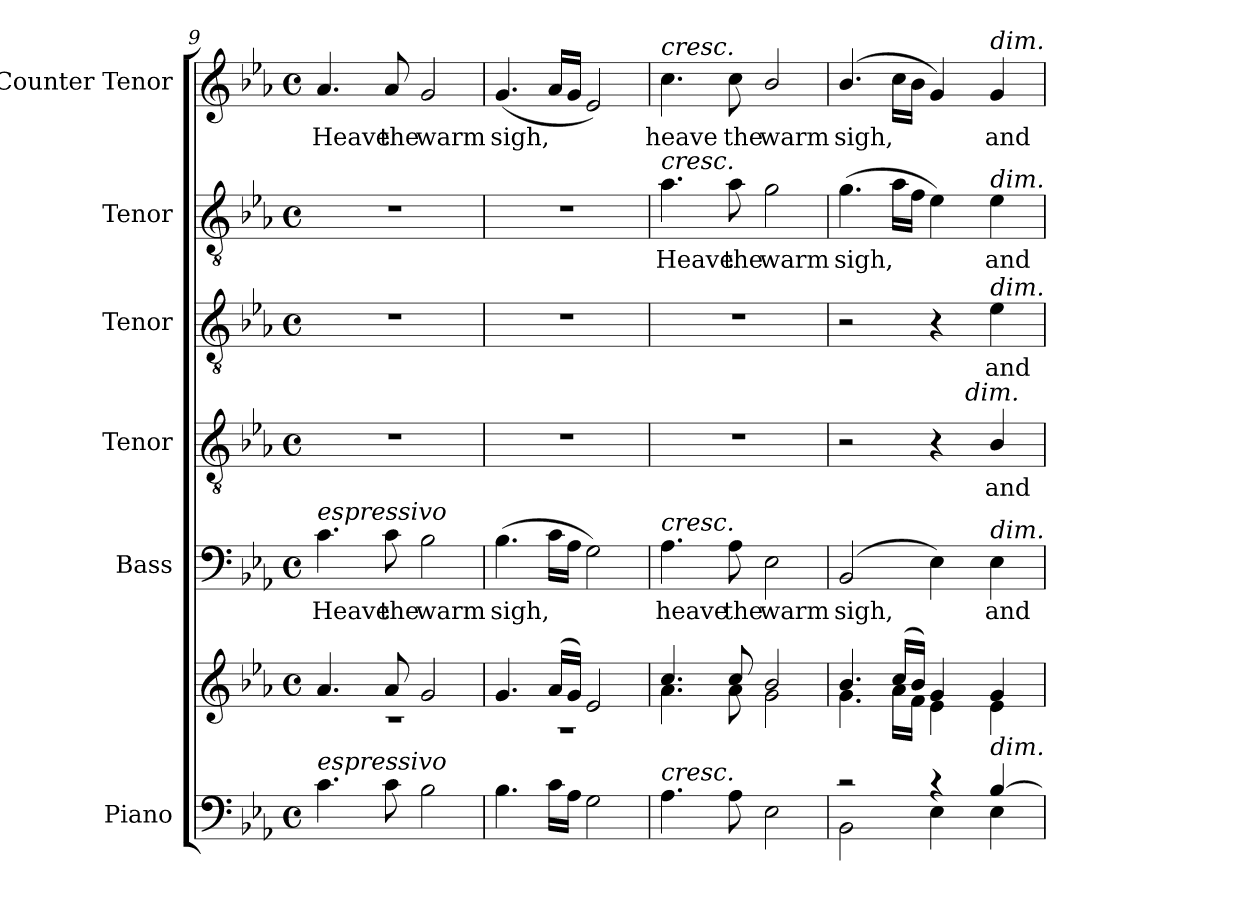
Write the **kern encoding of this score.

**kern	**kern	**kern	**text	**kern	**text	**kern	**text	**kern	**text	**kern	**text
*part6	*part6	*part5	*part5	*part4	*part4	*part3	*part3	*part2	*part2	*part1	*part1
*staff7	*staff6	*staff5	*staff5	*staff4	*staff4	*staff3	*staff3	*staff2	*staff2	*staff1	*staff1
*I"Piano	*	*I"Bass	*	*I"Tenor	*	*I"Tenor	*	*I"Tenor	*	*I"Counter Tenor	*
*I'Pno.	*	*I'B.	*	*I'T.	*	*I'T.	*	*I'T.	*	*	*
*clefF4	*clefG2	*clefF4	*	*clefGv2	*	*clefGv2	*	*clefGv2	*	*clefG2	*
*	*	*	*	*ITrd7c12	*	*ITrd7c12	*	*ITrd7c12	*	*	*
*k[b-e-a-]	*k[b-e-a-]	*k[b-e-a-]	*	*k[b-e-a-]	*	*k[b-e-a-]	*	*k[b-e-a-]	*	*k[b-e-a-]	*
*E-:	*E-:	*E-:	*	*E-:	*	*E-:	*	*E-:	*	*E-:	*
*M4/4	*M4/4	*M4/4	*	*M4/4	*	*M4/4	*	*M4/4	*	*M4/4	*
*met(c)	*met(c)	*met(c)	*	*met(c)	*	*met(c)	*	*met(c)	*	*met(c)	*
=9	=9	=9	=9	=9	=9	=9	=9	=9	=9	=9	=9
*	*^	*	*	*	*	*	*	*	*	*	*
!	!	!	!	!LO:LY:b:color=#000000	!	!	!	!	!	!	!	!
!	!	!	!LO:TX:a:i:t=espressivo	!	!	!	!	!	!	!	!	!
!LO:TX:a:i:t=espressivo	!	!	!	!	!	!	!	!	!	!	!	!
!	!	!	!	!	!	!	!	!	!	!	!	!LO:LY:b:color=#000000
4.ci\	4.a-i/	1r	4.ci\	Heave	1r	.	1r	.	1r	.	4.a-i/	Heave
!	!	!	!	!LO:LY:b:color=#000000	!	!	!	!	!	!	!	!
!	!	!	!	!	!	!	!	!	!	!	!	!LO:LY:b:color=#000000
8ci\	8a-i/	.	8ci\	the	.	.	.	.	.	.	8a-i/	the
!	!	!	!	!LO:LY:b:color=#000000	!	!	!	!	!	!	!	!
!	!	!	!	!	!	!	!	!	!	!	!	!LO:LY:b:color=#000000
2B-i\	2gi/	.	2B-i\	warm	.	.	.	.	.	.	2gi/	warm
!!LO:PB:g=z
=10	=10	=10	=10	=10	=10	=10	=10	=10	=10	=10	=10	=10
!	!	!	!	!LO:LY:b:color=#000000	!	!	!	!	!	!	!	!
!	!	!	!	!	!	!	!	!	!	!	!	!LO:LY:b:color=#000000
4.B-i\	4.gi/	1r	(4.B-i\	sigh,	1r	.	1r	.	1r	.	(4.gi/	sigh,
16ci\LL	(16a-i/LL	.	16ci\LL	.	.	.	.	.	.	.	16a-i/LL	.
16A-i\JJ	16gi/JJ)	.	16A-i\JJ	.	.	.	.	.	.	.	16gi/JJ	.
2Gi\	2e-i/	.	2Gi\)	.	.	.	.	.	.	.	2e-i/)	.
=11	=11	=11	=11	=11	=11	=11	=11	=11	=11	=11	=11	=11
!	!	!	!	!LO:LY:b:color=#000000	!	!	!	!	!	!	!	!
!	!	!	!	!	!	!	!	!	!	!LO:LY:b:color=#000000	!	!
!	!	!	!	!	!	!	!	!	!	!	!LO:TX:a:i:t=cresc.	!
!	!	!	!	!	!	!	!	!	!LO:TX:a:i:t=cresc.	!	!	!
!	!	!	!LO:TX:a:i:t=cresc.	!	!	!	!	!	!	!	!	!
!LO:TX:a:i:t=cresc.	!	!	!	!	!	!	!	!	!	!	!	!
!	!	!	!	!	!	!	!	!	!	!	!	!LO:LY:b:color=#000000
4.A-i\	4.cci/	4.a-i\	4.A-i\	heave	1r	.	1r	.	4.A-i\	Heave	4.cci\	heave
!	!	!	!	!LO:LY:b:color=#000000	!	!	!	!	!	!	!	!
!	!	!	!	!	!	!	!	!	!	!LO:LY:b:color=#000000	!	!
!	!	!	!	!	!	!	!	!	!	!	!	!LO:LY:b:color=#000000
8A-i\	8cci/	8a-i\	8A-i\	the	.	.	.	.	8A-i\	the	8cci\	the
!	!	!	!	!LO:LY:b:color=#000000	!	!	!	!	!	!	!	!
!	!	!	!	!	!	!	!	!	!	!LO:LY:b:color=#000000	!	!
!	!	!	!	!	!	!	!	!	!	!	!	!LO:LY:b:color=#000000
2E-i\	2b-i/	2gi\	2E-i\	warm	.	.	.	.	2Gi\	warm	2b-i/	warm
=12	=12	=12	=12	=12	=12	=12	=12	=12	=12	=12	=12	=12
*^	*	*	*	*	*	*	*	*	*	*	*	*
!	!	!	!	!	!LO:LY:b:color=#000000	!	!	!	!	!	!	!	!
!	!	!	!	!	!	!	!	!	!	!	!LO:LY:b:color=#000000	!	!
!	!	!	!	!	!	!	!	!	!	!	!	!	!LO:LY:b:color=#000000
*	*	*	*	*	*	*^	*	*	*	*	*	*	*
2r	2BB-i\	4.b-i/	4.gi\	(2BB-i/	sigh,	2r	2ryy	.	2r	.	(4.Gi\	sigh,	(4.b-i/	sigh,
.	.	(16cci/LL	16a-i\LL	.	.	.	.	.	.	.	16A-i\LL	.	16cci\LL	.
.	.	16b-i/JJ)	16fi\JJ	.	.	.	.	.	.	.	16Fi\JJ	.	16b-i\JJ	.
4r	4E-i\	4gi/	4e-i\	4E-i\)	.	4r	8ryy	.	4r	.	4E-i\)	.	4gi/)	.
.	.	.	.	.	.	.	64ryy	.	.	.	.	.	.	.
!	!	!	!	!	!	!	!LO:TX:a:i:t=dim.	!	!	!	!	!	!	!
.	.	.	.	.	.	.	4ryy	.	.	.	.	.	.	.
!	!	!	!	!	!LO:LY:b:color=#000000	!	!	!	!	!	!	!	!	!
!	!	!	!	!	!	!	!	!LO:LY:b:color=#000000	!	!	!	!	!	!
!	!	!	!	!	!	!	!	!	!	!LO:LY:b:color=#000000	!	!	!	!
!	!	!	!	!	!	!	!	!	!	!	!	!LO:LY:b:color=#000000	!	!
!	!	!	!	!	!	!	!	!	!	!	!	!	!LO:TX:a:i:t=dim.	!
!	!	!	!	!	!	!	!	!	!	!	!LO:TX:a:i:t=dim.	!	!	!
!	!	!	!	!	!	!	!	!	!LO:TX:a:i:t=dim.	!	!	!	!	!
!	!	!	!	!LO:TX:a:i:t=dim.	!	!	!	!	!	!	!	!	!	!
!LO:TX:a:i:t=dim.	!	!	!	!	!	!	!	!	!	!	!	!	!	!
!	!	!	!	!	!	!	!	!	!	!	!	!	!	!LO:LY:b:color=#000000
[4B-i/	4E-i\	4gi/	4e-i\	4E-i\	and	4BB-i/	.	and	4E-i\	and	4E-i\	and	4gi/	and
.	.	.	.	.	.	.	16..ryy	.	.	.	.	.	.	.
*v	*v	*	*	*	*	*v	*v	*	*	*	*	*	*	*
*	*v	*v	*	*	*	*	*	*	*	*	*	*
=	=	=	=	=	=	=	=	=	=	=	=
*-	*-	*-	*-	*-	*-	*-	*-	*-	*-	*-	*-
